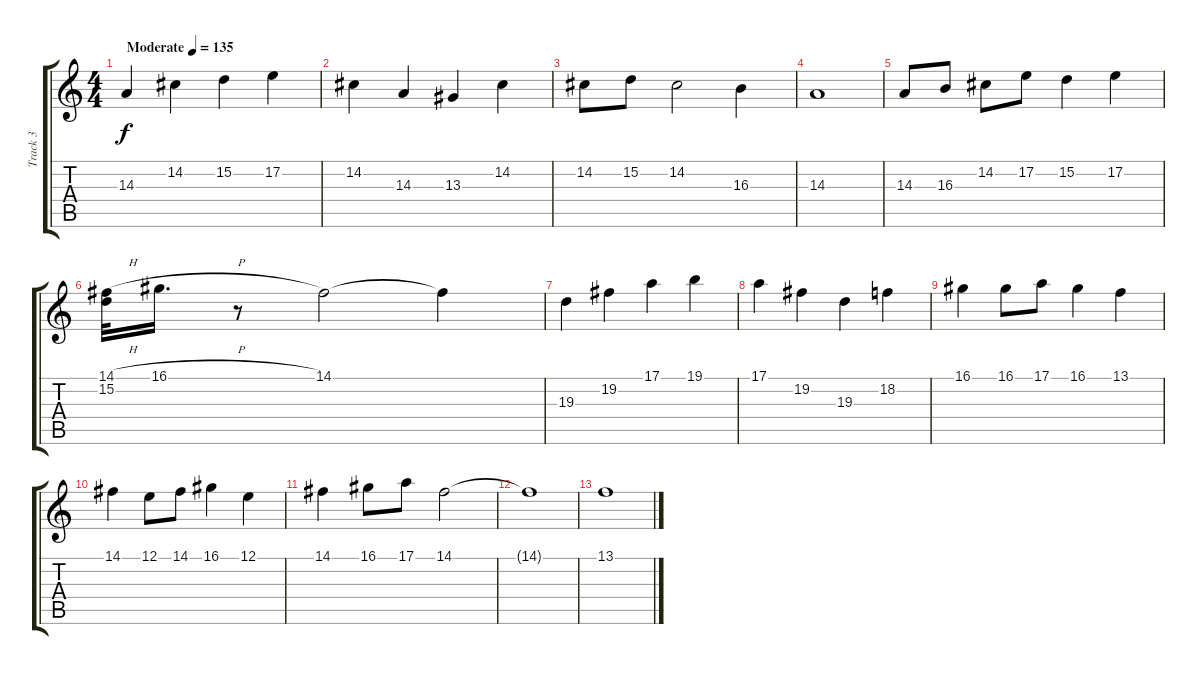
\track ("Track 3" "Track 3") {instrument acousticgrandpiano}
\staff {score tabs}
\tuning (E4 B3 G3 D3 A2 E2) {hide}
\ts (4 4)
\tempo (135 "Moderate")
\clef g2
\ks c
14.3.4{dy f instrument acousticgrandpiano} 14.2.4 15.2.4 17.2.4 |
14.2.4 14.3.4 13.3.4 14.2.4 |
14.2.8 15.2.8 14.2.2 16.3.4 |
14.3.1 |
14.3.8 16.3.8 14.2.8 17.2.8 15.2.4 17.2.4 |
(14.1{h} 15.2).32 16.1{h}.16{d} r.8 14.1.2 14.1{t}.4 |
19.3.4 19.2.4 17.1.4 19.1.4 |
17.1.4 19.2.4 19.3.4 18.2.4 |
16.1.4 16.1.8 17.1.8 16.1.4 13.1.4 |
14.1.4 12.1.8 14.1.8 16.1.4 12.1.4 |
14.1.4 16.1.8 17.1.8 14.1.2 |
14.1{t}.1 |
13.1.1
